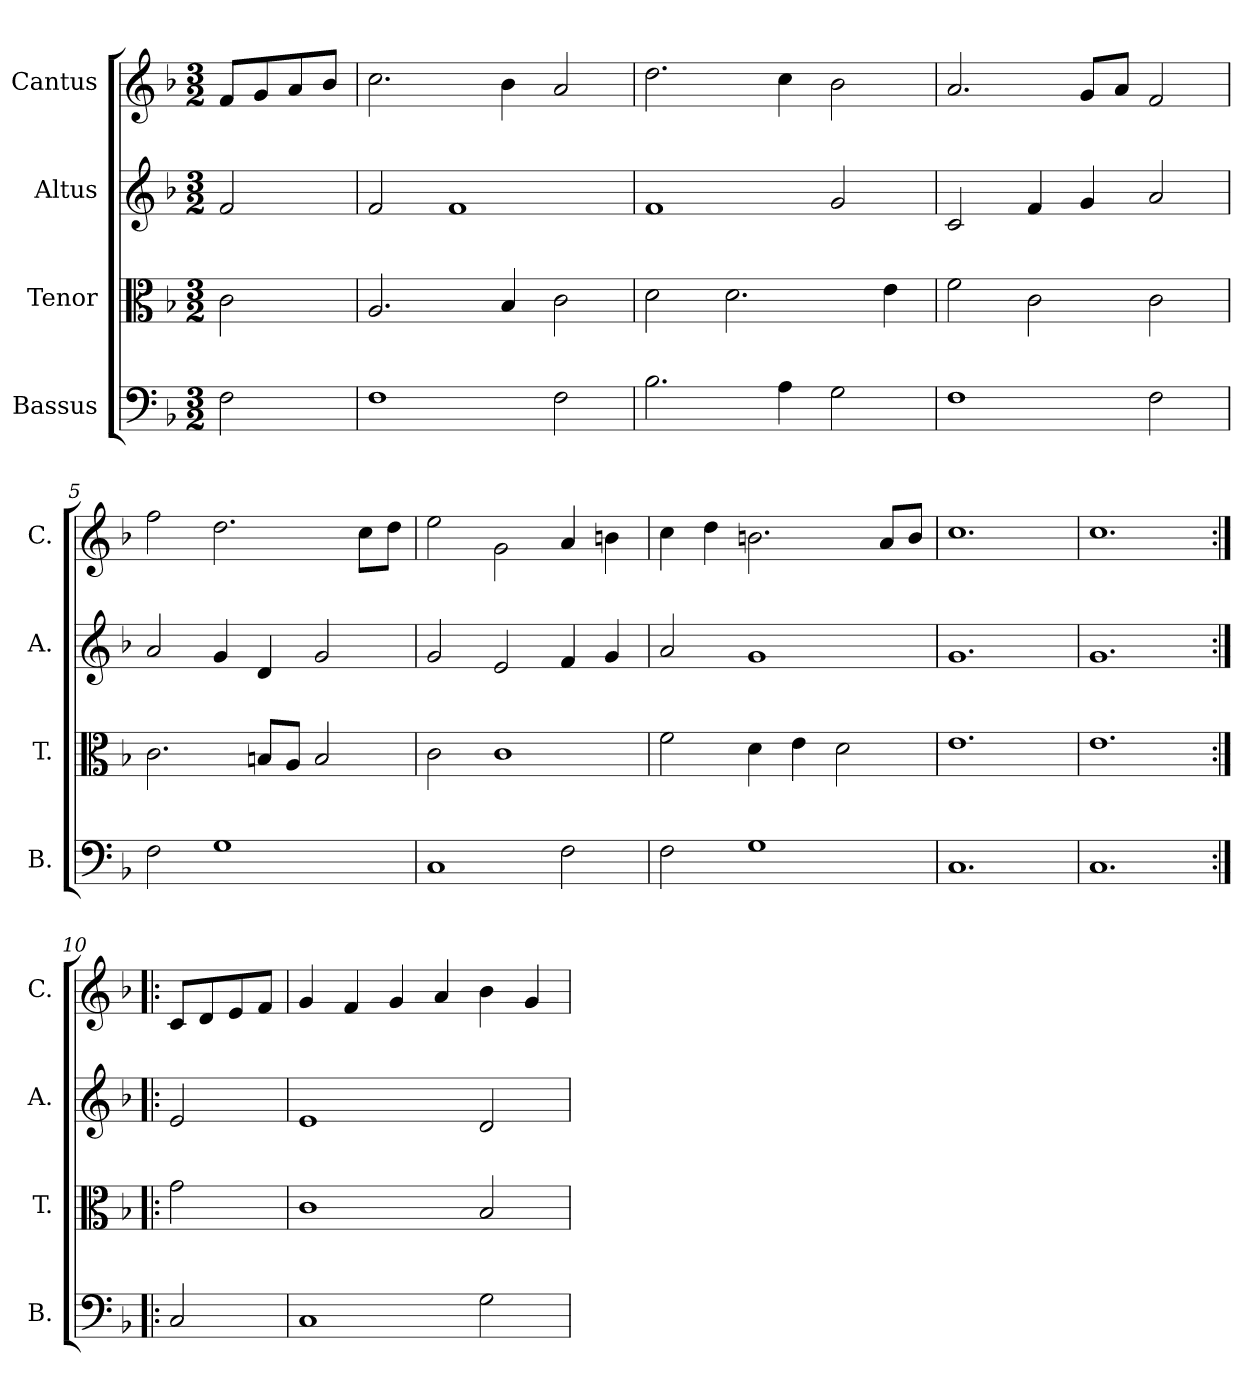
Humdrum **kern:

**kern	**kern	**kern	**kern
*part4	*part3	*part2	*part1
*staff4	*staff3	*staff2	*staff1
*I"Bassus	*I"Tenor	*I"Altus	*I"Cantus
*I'B.	*I'T.	*I'A.	*I'C.
*clefF4	*clefC3	*clefG2	*clefG2
*k[b-]	*k[b-]	*k[b-]	*k[b-]
*F:	*F:	*F:	*F:
*M3/2	*M3/2	*M3/2	*M3/2
=1	=1	=1	=1
2F\	2c\	2f/	8f/L
.	.	.	8g/
.	.	.	8a/
.	.	.	8b-/J
=2	=2	=2	=2
1F\	2.A/	2f/	2.cc\
.	.	1f/	.
.	4B-/	.	4b-\
2F\	2c\	.	2a/
=3	=3	=3	=3
2.B-\	2d\	1f/	2.dd\
.	2.d\	.	.
4A\	.	.	4cc\
2G\	.	2g/	2b-\
.	4e\	.	.
=4	=4	=4	=4
1F\	2f\	2c/	2.a/
.	2c\	4f/	.
.	.	4g/	8g/L
.	.	.	8a/J
2F\	2c\	2a/	2f/
=5	=5	=5	=5
2F\	2.c\	2a/	2ff\
1G\	.	4g/	2.dd\
.	8Bn/L	4d/	.
.	8A/J	.	.
.	2B/	2g/	.
.	.	.	8cc\L
.	.	.	8dd\J
=6	=6	=6	=6
1C/	2c\	2g/	2ee\
.	1c\	2e/	2g\
2F\	.	4f/	4a/
.	.	4g/	4bn\
=7	=7	=7	=7
2F\	2f\	2a/	4cc\
.	.	.	4dd\
1G\	4d\	1g/	2.bn\
.	4e\	.	.
.	2d\	.	.
.	.	.	8a/L
.	.	.	8b/J
=8	=8	=8	=8
1.C/	1.e\	1.g/	1.cc\
=9	=9	=9	=9
1.C/	1.e\	1.g/	1.cc\
=10:|!|:	=10:|!|:	=10:|!|:	=10:|!|:
2C/	2g\	2e/	8c/L
.	.	.	8d/
.	.	.	8e/
.	.	.	8f/J
!!LO:LB:g=z
=11	=11	=11	=11
1C/	1c\	1e/	4g/
.	.	.	4f/
.	.	.	4g/
.	.	.	4a/
2G\	2B-/	2d/	4b-\
.	.	.	4g/
=	=	=	=
*-	*-	*-	*-
